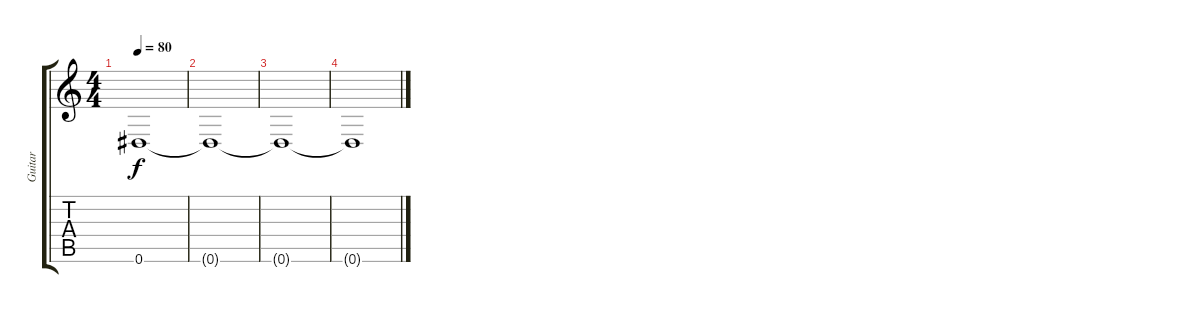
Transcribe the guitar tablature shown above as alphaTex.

\track ("Guitar" "Guitar") {instrument distortionguitar}
\staff {score tabs}
\tuning (F4 C4 Ab3 Eb3 Bb2 Eb2) {hide}
\ts (4 4)
\tempo 80
\clef g2
\ks c
0.6.1{dy f} |
0.6{t}.1 |
0.6{t}.1 |
0.6{t}.1
